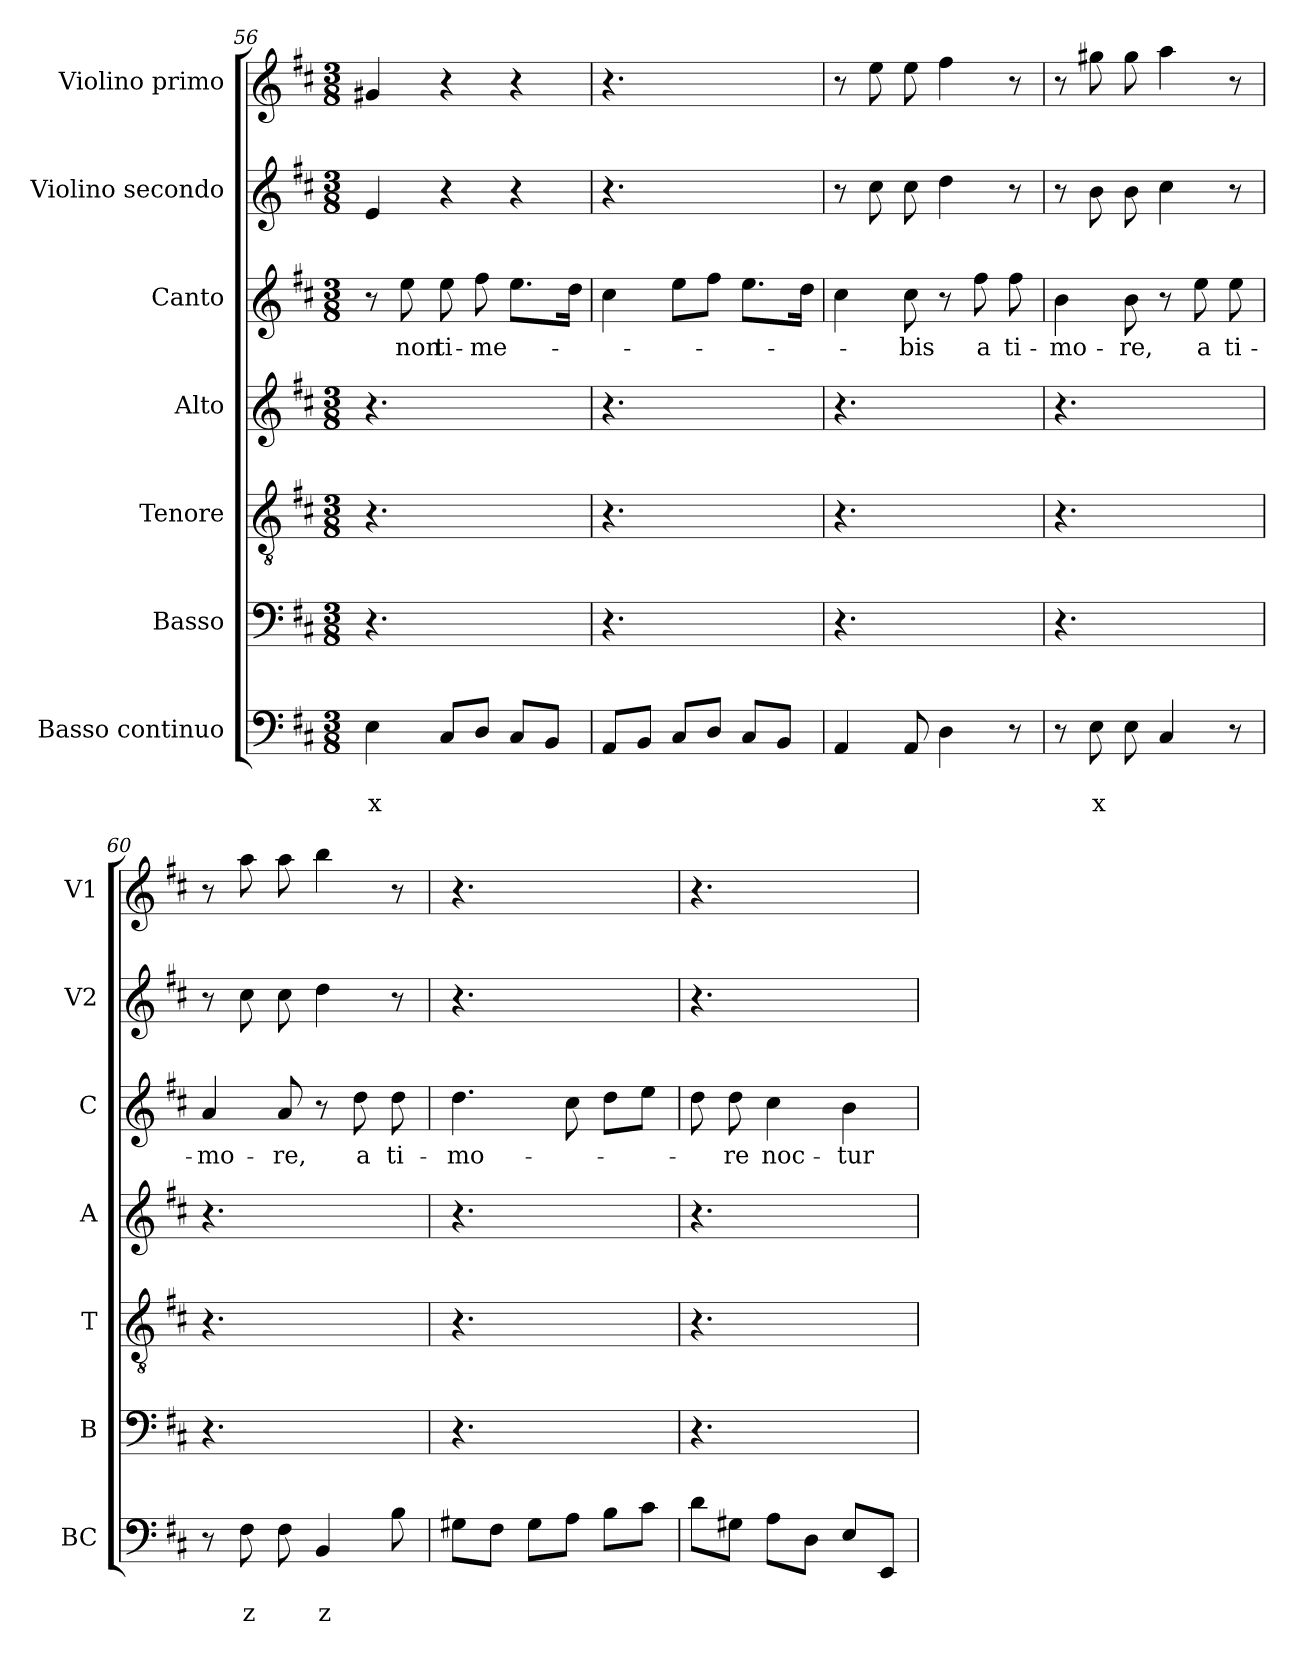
**kern	**text	**text	**kern	**kern	**kern	**kern	**text	**kern	**kern
*part7	*part7	*part7	*part6	*part5	*part4	*part3	*part3	*part2	*part1
*staff7	*staff7	*staff7	*staff6	*staff5	*staff4	*staff3	*staff3	*staff2	*staff1
*I"Basso continuo	*	*	*I"Basso	*I"Tenore	*I"Alto	*I"Canto	*	*I"Violino secondo	*I"Violino primo
*I'BC	*	*	*I'B	*I'T	*I'A	*I'C	*	*I'V2	*I'V1
*clefF4	*	*	*clefF4	*clefGv2	*clefG2	*clefG2	*	*clefG2	*clefG2
*k[f#c#]	*	*	*k[f#c#]	*k[f#c#]	*k[f#c#]	*k[f#c#]	*	*k[f#c#]	*k[f#c#]
*D:	*	*	*D:	*D:	*D:	*D:	*	*D:	*D:
*M3/8	*	*	*M3/8	*M3/8	*M3/8	*M3/8	*	*M3/8	*M3/8
=56	=56	=56	=56	=56	=56	=56	=56	=56	=56
!	!	!LO:LY:b	!	!	!	!	!	!	!
4E\	.	x	4.r	4.r	4.r	8r	.	4e/	4g#X/
!	!	!	!	!	!	!	!LO:LY:b	!	!
.	.	.	.	.	.	8ee\	non	.	.
!	!	!	!	!	!	!	!LO:LY:b	!	!
8C#/L	.	.	.	.	.	8ee\	ti-	4r	4r
!	!	!	!	!	!	!	!LO:LY:b	!	!
8D/J	.	.	4.ryy	4.ryy	4.ryy	8ff#\	-me-	.	.
8C#/L	.	.	.	.	.	8.ee\L	.	4r	4r
8BB/J	.	.	.	.	.	.	.	.	.
.	.	.	.	.	.	16dd\Jk	.	.	.
=57	=57	=57	=57	=57	=57	=57	=57	=57	=57
8AA/L	.	.	4.r	4.r	4.r	4cc#\	.	4.r	4.r
8BB/J	.	.	.	.	.	.	.	.	.
8C#/L	.	.	.	.	.	8ee\L	.	.	.
8D/J	.	.	4.ryy	4.ryy	4.ryy	8ff#\J	.	4.ryy	4.ryy
8C#/L	.	.	.	.	.	8.ee\L	.	.	.
8BB/J	.	.	.	.	.	.	.	.	.
.	.	.	.	.	.	16dd\Jk	.	.	.
=58	=58	=58	=58	=58	=58	=58	=58	=58	=58
4AA/	.	.	4.r	4.r	4.r	4cc#\	.	8r	8r
.	.	.	.	.	.	.	.	8cc#\	8ee\
!	!	!	!	!	!	!	!LO:LY:b	!	!
8AA/	.	.	.	.	.	8cc#\	-bis	8cc#\	8ee\
4D\	.	.	4.ryy	4.ryy	4.ryy	8r	.	4dd\	4ff#\
!	!	!	!	!	!	!	!LO:LY:b	!	!
.	.	.	.	.	.	8ff#\	a	.	.
!	!	!	!	!	!	!	!LO:LY:b	!	!
8r	.	.	.	.	.	8ff#\	ti-	8r	8r
=59	=59	=59	=59	=59	=59	=59	=59	=59	=59
!	!	!	!	!	!	!	!LO:LY:b	!	!
8r	.	.	4.r	4.r	4.r	4b\	-mo-	8r	8r
!	!	!LO:LY:b	!	!	!	!	!	!	!
8E\	.	x	.	.	.	.	.	8b\	8gg#X\
!	!	!	!	!	!	!	!LO:LY:b	!	!
8E\	.	.	.	.	.	8b\	-re,	8b\	8gg#\
4C#/	.	.	4.ryy	4.ryy	4.ryy	8r	.	4cc#\	4aa\
!	!	!	!	!	!	!	!LO:LY:b	!	!
.	.	.	.	.	.	8ee\	a	.	.
!	!	!	!	!	!	!	!LO:LY:b	!	!
8r	.	.	.	.	.	8ee\	ti-	8r	8r
!!LO:LB:g=z
=60	=60	=60	=60	=60	=60	=60	=60	=60	=60
!	!	!	!	!	!	!	!LO:LY:b	!	!
8r	.	.	4.r	4.r	4.r	4a/	-mo-	8r	8r
!	!	!LO:LY:b	!	!	!	!	!	!	!
8F#\	.	z	.	.	.	.	.	8cc#\	8aa\
!	!	!	!	!	!	!	!LO:LY:b	!	!
8F#\	.	.	.	.	.	8a/	-re,	8cc#\	8aa\
!	!	!LO:LY:b	!	!	!	!	!	!	!
4BB/	.	z	4.ryy	4.ryy	4.ryy	8r	.	4dd\	4bb\
!	!	!	!	!	!	!	!LO:LY:b	!	!
.	.	.	.	.	.	8dd\	a	.	.
!	!	!	!	!	!	!	!LO:LY:b	!	!
8B\	.	.	.	.	.	8dd\	ti-	8r	8r
=61	=61	=61	=61	=61	=61	=61	=61	=61	=61
!	!	!	!	!	!	!	!LO:LY:b	!	!
8G#X\L	.	.	4.r	4.r	4.r	4.dd\	-mo-	4.r	4.r
8F#\J	.	.	.	.	.	.	.	.	.
8G#\L	.	.	.	.	.	.	.	.	.
8A\J	.	.	4.ryy	4.ryy	4.ryy	8cc#\	.	4.ryy	4.ryy
8B\L	.	.	.	.	.	8dd\L	.	.	.
8c#\J	.	.	.	.	.	8ee\J	.	.	.
=62	=62	=62	=62	=62	=62	=62	=62	=62	=62
8d\L	.	.	4.r	4.r	4.r	8dd\	.	4.r	4.r
!	!	!	!	!	!	!	!LO:LY:b	!	!
8G#X\J	.	.	.	.	.	8dd\	-re	.	.
!	!	!	!	!	!	!	!LO:LY:b	!	!
8A\L	.	.	.	.	.	4cc#\	noc-	.	.
8D\J	.	.	4.ryy	4.ryy	4.ryy	.	.	4.ryy	4.ryy
!	!	!	!	!	!	!	!LO:LY:b	!	!
8E/L	.	.	.	.	.	4b\	-tur-	.	.
8EE/J	.	.	.	.	.	.	.	.	.
=	=	=	=	=	=	=	=	=	=
*-	*-	*-	*-	*-	*-	*-	*-	*-	*-
